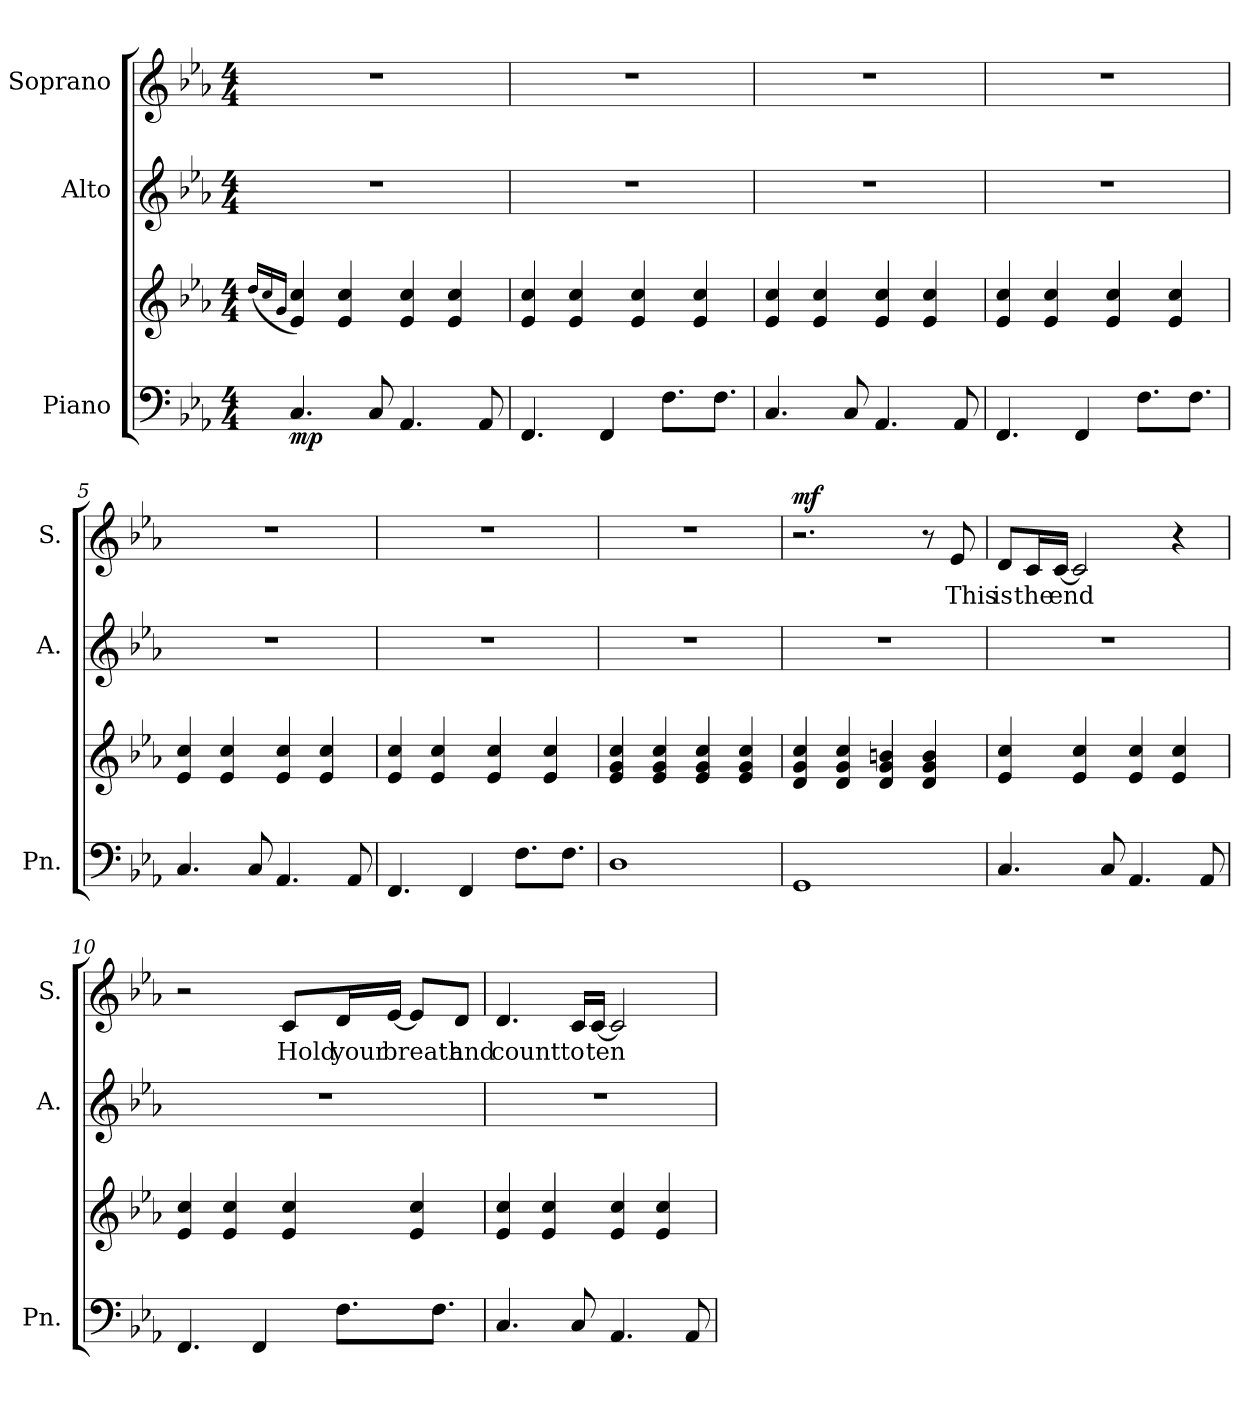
**kern	**kern	**dynam	**kern	**kern	**text	**dynam
*part3	*part3	*part3	*part2	*part1	*part1	*part1
*staff4	*staff3	*staff3/4	*staff2	*staff1	*staff1	*staff1
*I"Piano	*	*	*I"Alto	*I"Soprano	*	*
*I'Pn.	*	*	*I'A.	*I'S.	*	*
*clefF4	*clefG2	*	*clefG2	*clefG2	*	*
*k[b-e-a-]	*k[b-e-a-]	*	*k[b-e-a-]	*k[b-e-a-]	*	*
*M4/4	*M4/4	*	*M4/4	*M4/4	*	*
*MM72	*MM72	*	*MM72	*MM72	*	*
=1	=1	=1	=1	=1	=1	=1
.	(<16qdd/LL	.	.	.	.	.
.	16qcc/	.	.	.	.	.
.	16qg/JJ	.	.	.	.	.
!	!	!LO:DY:b=2	!	!	!	!
4.C/	4e-/ 4cc/)	mp	1r	1r	.	.
.	4e-/ 4cc/	.	.	.	.	.
8C/	.	.	.	.	.	.
4.AA-/	4e-/ 4cc/	.	.	.	.	.
.	4e-/ 4cc/	.	.	.	.	.
8AA-/	.	.	.	.	.	.
=2	=2	=2	=2	=2	=2	=2
4.FF/	4e-/ 4cc/	.	1r	1r	.	.
.	4e-/ 4cc/	.	.	.	.	.
4FF/	.	.	.	.	.	.
.	4e-/ 4cc/	.	.	.	.	.
8.F\L	.	.	.	.	.	.
.	4e-/ 4cc/	.	.	.	.	.
8.F\J	.	.	.	.	.	.
=3	=3	=3	=3	=3	=3	=3
4.C/	4e-/ 4cc/	.	1r	1r	.	.
.	4e-/ 4cc/	.	.	.	.	.
8C/	.	.	.	.	.	.
4.AA-/	4e-/ 4cc/	.	.	.	.	.
.	4e-/ 4cc/	.	.	.	.	.
8AA-/	.	.	.	.	.	.
=4	=4	=4	=4	=4	=4	=4
4.FF/	4e-/ 4cc/	.	1r	1r	.	.
.	4e-/ 4cc/	.	.	.	.	.
4FF/	.	.	.	.	.	.
.	4e-/ 4cc/	.	.	.	.	.
8.F\L	.	.	.	.	.	.
.	4e-/ 4cc/	.	.	.	.	.
8.F\J	.	.	.	.	.	.
!!LO:LB:g=z
=5	=5	=5	=5	=5	=5	=5
4.C/	4e-/ 4cc/	.	1r	1r	.	.
.	4e-/ 4cc/	.	.	.	.	.
8C/	.	.	.	.	.	.
4.AA-/	4e-/ 4cc/	.	.	.	.	.
.	4e-/ 4cc/	.	.	.	.	.
8AA-/	.	.	.	.	.	.
=6	=6	=6	=6	=6	=6	=6
4.FF/	4e-/ 4cc/	.	1r	1r	.	.
.	4e-/ 4cc/	.	.	.	.	.
4FF/	.	.	.	.	.	.
.	4e-/ 4cc/	.	.	.	.	.
8.F\L	.	.	.	.	.	.
.	4e-/ 4cc/	.	.	.	.	.
8.F\J	.	.	.	.	.	.
=7	=7	=7	=7	=7	=7	=7
1D	4e-/ 4g/ 4cc/	.	1r	1r	.	.
.	4e-/ 4g/ 4cc/	.	.	.	.	.
.	4e-/ 4g/ 4cc/	.	.	.	.	.
.	4e-/ 4g/ 4cc/	.	.	.	.	.
=8	=8	=8	=8	=8	=8	=8
!	!	!	!	!	!	!LO:DY:b
1GG	4d/ 4g/ 4cc/	.	1r	2.r	.	mf
.	4d/ 4g/ 4cc/	.	.	.	.	.
.	4d/ 4g/ 4bn/	.	.	.	.	.
.	4d/ 4g/ 4b/	.	.	8r	.	.
!	!	!	!	!	!LO:LY:b	!
.	.	.	.	8e-/	This	.
=9	=9	=9	=9	=9	=9	=9
!	!	!	!	!	!LO:LY:b	!
4.C/	4e-/ 4cc/	.	1r	8d/L	is	.
!	!	!	!	!	!LO:LY:b	!
.	.	.	.	16c/L	the	.
!	!	!	!	!	!LO:LY:b	!
.	.	.	.	[16c/JJ	end	.
.	4e-/ 4cc/	.	.	2c/]	.	.
8C/	.	.	.	.	.	.
4.AA-/	4e-/ 4cc/	.	.	.	.	.
.	4e-/ 4cc/	.	.	4r	.	.
8AA-/	.	.	.	.	.	.
!!LO:LB:g=z
=10	=10	=10	=10	=10	=10	=10
4.FF/	4e-/ 4cc/	.	1r	2r	.	.
.	4e-/ 4cc/	.	.	.	.	.
4FF/	.	.	.	.	.	.
!	!	!	!	!	!LO:LY:b	!
.	4e-/ 4cc/	.	.	8c/L	Hold	.
!	!	!	!	!	!LO:LY:b	!
8.F\L	.	.	.	16d/L	your	.
!	!	!	!	!	!LO:LY:b	!
.	.	.	.	[16e-/JJ	breath	.
.	4e-/ 4cc/	.	.	8e-/L]	.	.
8.F\J	.	.	.	.	.	.
!	!	!	!	!	!LO:LY:b	!
.	.	.	.	8d/J	and	.
=11	=11	=11	=11	=11	=11	=11
!	!	!	!	!	!LO:LY:b	!
4.C/	4e-/ 4cc/	.	1r	4.d/	count	.
.	4e-/ 4cc/	.	.	.	.	.
!	!	!	!	!	!LO:LY:b	!
8C/	.	.	.	16c/LL	to	.
!	!	!	!	!	!LO:LY:b	!
.	.	.	.	[16c/JJ	ten	.
4.AA-/	4e-/ 4cc/	.	.	2c/]	.	.
.	4e-/ 4cc/	.	.	.	.	.
8AA-/	.	.	.	.	.	.
=	=	=	=	=	=	=
*-	*-	*-	*-	*-	*-	*-
